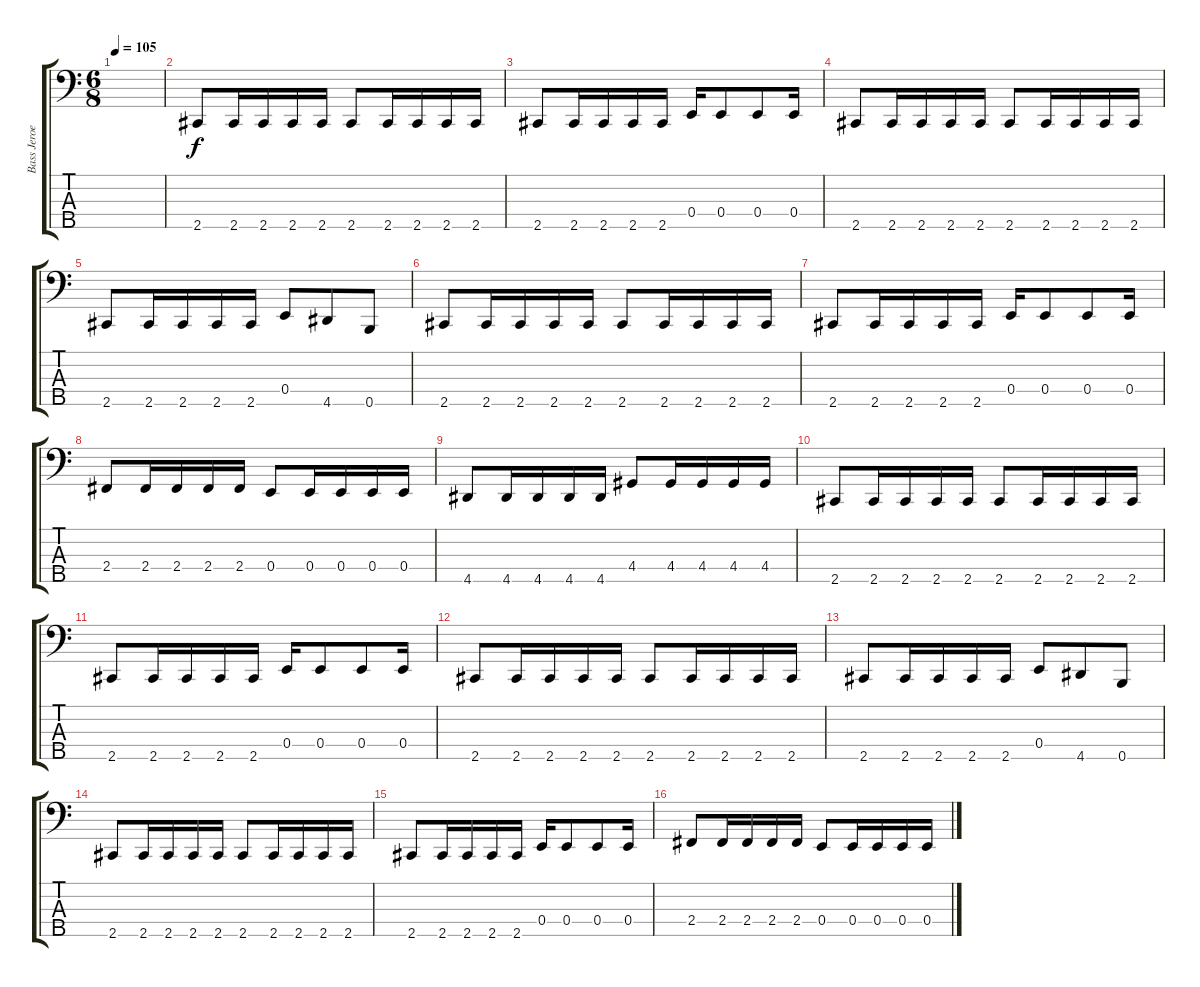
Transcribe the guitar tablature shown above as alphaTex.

\track ("Bass Jeroen van Veen" "Bass Jeroe") {instrument electricbassfinger}
\staff {score tabs}
\tuning (G2 D2 A1 E1 B0) {hide}
\ts (6 8)
\tempo 105
\clef f4
\ks c
|
2.5.8 2.5.16 2.5.16 2.5.16 2.5.16 2.5.8 2.5.16 2.5.16 2.5.16 2.5.16 |
2.5.8 2.5.16 2.5.16 2.5.16 2.5.16 0.4.16 0.4.8 0.4.8 0.4.16 |
2.5.8 2.5.16 2.5.16 2.5.16 2.5.16 2.5.8 2.5.16 2.5.16 2.5.16 2.5.16 |
2.5.8 2.5.16 2.5.16 2.5.16 2.5.16 0.4.8 4.5.8 0.5.8 |
2.5.8 2.5.16 2.5.16 2.5.16 2.5.16 2.5.8 2.5.16 2.5.16 2.5.16 2.5.16 |
2.5.8 2.5.16 2.5.16 2.5.16 2.5.16 0.4.16 0.4.8 0.4.8 0.4.16 |
2.4.8 2.4.16 2.4.16 2.4.16 2.4.16 0.4.8 0.4.16 0.4.16 0.4.16 0.4.16 |
4.5.8 4.5.16 4.5.16 4.5.16 4.5.16 4.4.8 4.4.16 4.4.16 4.4.16 4.4.16 |
2.5.8 2.5.16 2.5.16 2.5.16 2.5.16 2.5.8 2.5.16 2.5.16 2.5.16 2.5.16 |
2.5.8 2.5.16 2.5.16 2.5.16 2.5.16 0.4.16 0.4.8 0.4.8 0.4.16 |
2.5.8 2.5.16 2.5.16 2.5.16 2.5.16 2.5.8 2.5.16 2.5.16 2.5.16 2.5.16 |
2.5.8 2.5.16 2.5.16 2.5.16 2.5.16 0.4.8 4.5.8 0.5.8 |
2.5.8 2.5.16 2.5.16 2.5.16 2.5.16 2.5.8 2.5.16 2.5.16 2.5.16 2.5.16 |
2.5.8 2.5.16 2.5.16 2.5.16 2.5.16 0.4.16 0.4.8 0.4.8 0.4.16 |
2.4.8 2.4.16 2.4.16 2.4.16 2.4.16 0.4.8 0.4.16 0.4.16 0.4.16 0.4.16
